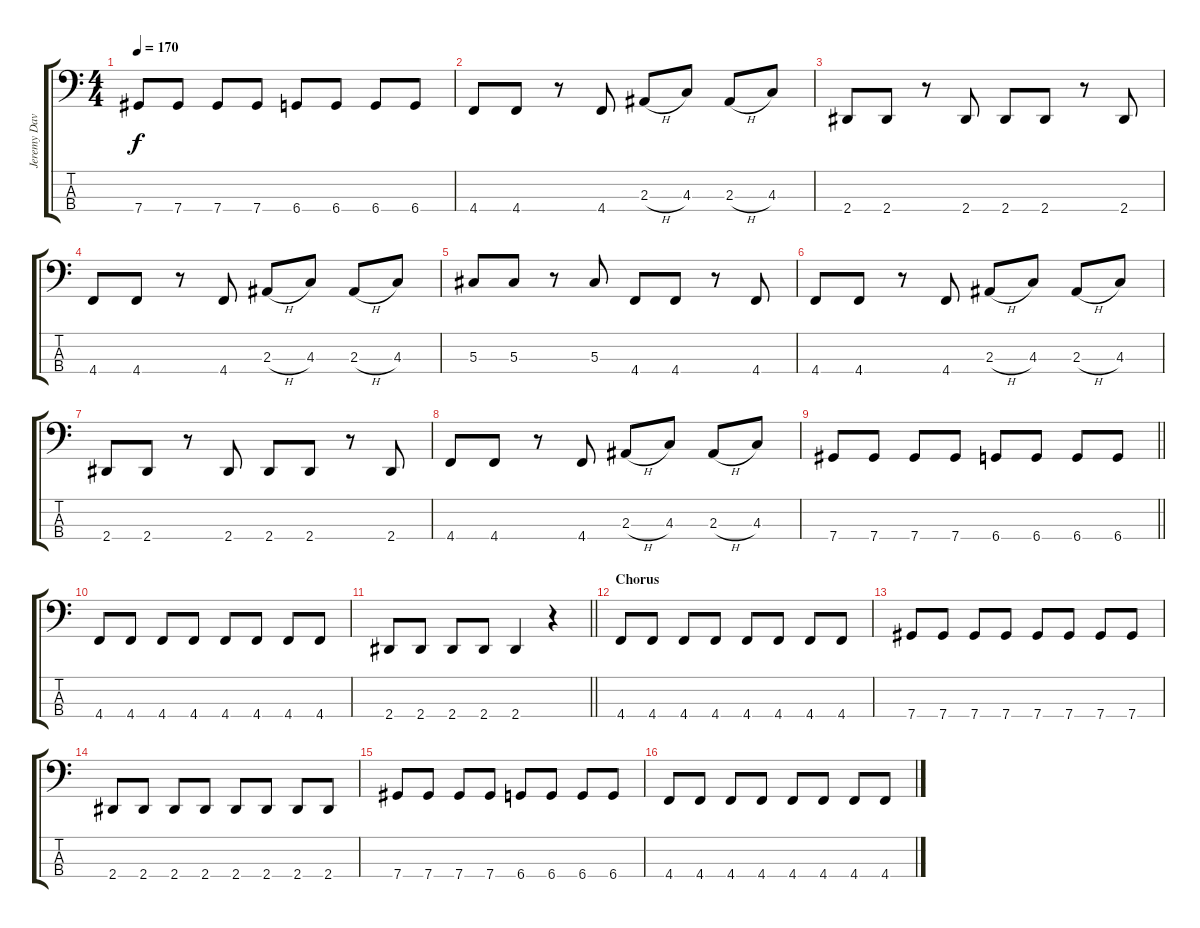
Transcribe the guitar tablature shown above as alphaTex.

\track ("Jeremy Davis (Bass)" "Jeremy Dav") {instrument electricbassfinger}
\staff {score tabs}
\tuning (Gb2 Db2 Ab1 Db1) {hide}
\ts (4 4)
\tempo 170
\clef f4
\ks c
7.4.8{dy f} 7.4.8 7.4.8 7.4.8 6.4.8 6.4.8 6.4.8 6.4.8 |
4.4.8 4.4.8 r.8 4.4.8 2.3{h}.8 4.3.8 2.3{h}.8 4.3.8 |
2.4.8 2.4.8 r.8 2.4.8 2.4.8 2.4.8 r.8 2.4.8 |
4.4.8 4.4.8 r.8 4.4.8 2.3{h}.8 4.3.8 2.3{h}.8 4.3.8 |
5.3.8 5.3.8 r.8 5.3.8 4.4.8 4.4.8 r.8 4.4.8 |
4.4.8 4.4.8 r.8 4.4.8 2.3{h}.8 4.3.8 2.3{h}.8 4.3.8 |
2.4.8 2.4.8 r.8 2.4.8 2.4.8 2.4.8 r.8 2.4.8 |
4.4.8 4.4.8 r.8 4.4.8 2.3{h}.8 4.3.8 2.3{h}.8 4.3.8 |
\barLineRight lightlight
7.4.8 7.4.8 7.4.8 7.4.8 6.4.8 6.4.8 6.4.8 6.4.8 |
\section ("" "")
4.4.8 4.4.8 4.4.8 4.4.8 4.4.8 4.4.8 4.4.8 4.4.8 |
\barLineRight lightlight
2.4.8 2.4.8 2.4.8 2.4.8 2.4.4 r.4 |
\section ("" "Chorus")
4.4.8 4.4.8 4.4.8 4.4.8 4.4.8 4.4.8 4.4.8 4.4.8 |
7.4.8 7.4.8 7.4.8 7.4.8 7.4.8 7.4.8 7.4.8 7.4.8 |
2.4.8 2.4.8 2.4.8 2.4.8 2.4.8 2.4.8 2.4.8 2.4.8 |
7.4.8 7.4.8 7.4.8 7.4.8 6.4.8 6.4.8 6.4.8 6.4.8 |
4.4.8 4.4.8 4.4.8 4.4.8 4.4.8 4.4.8 4.4.8 4.4.8
